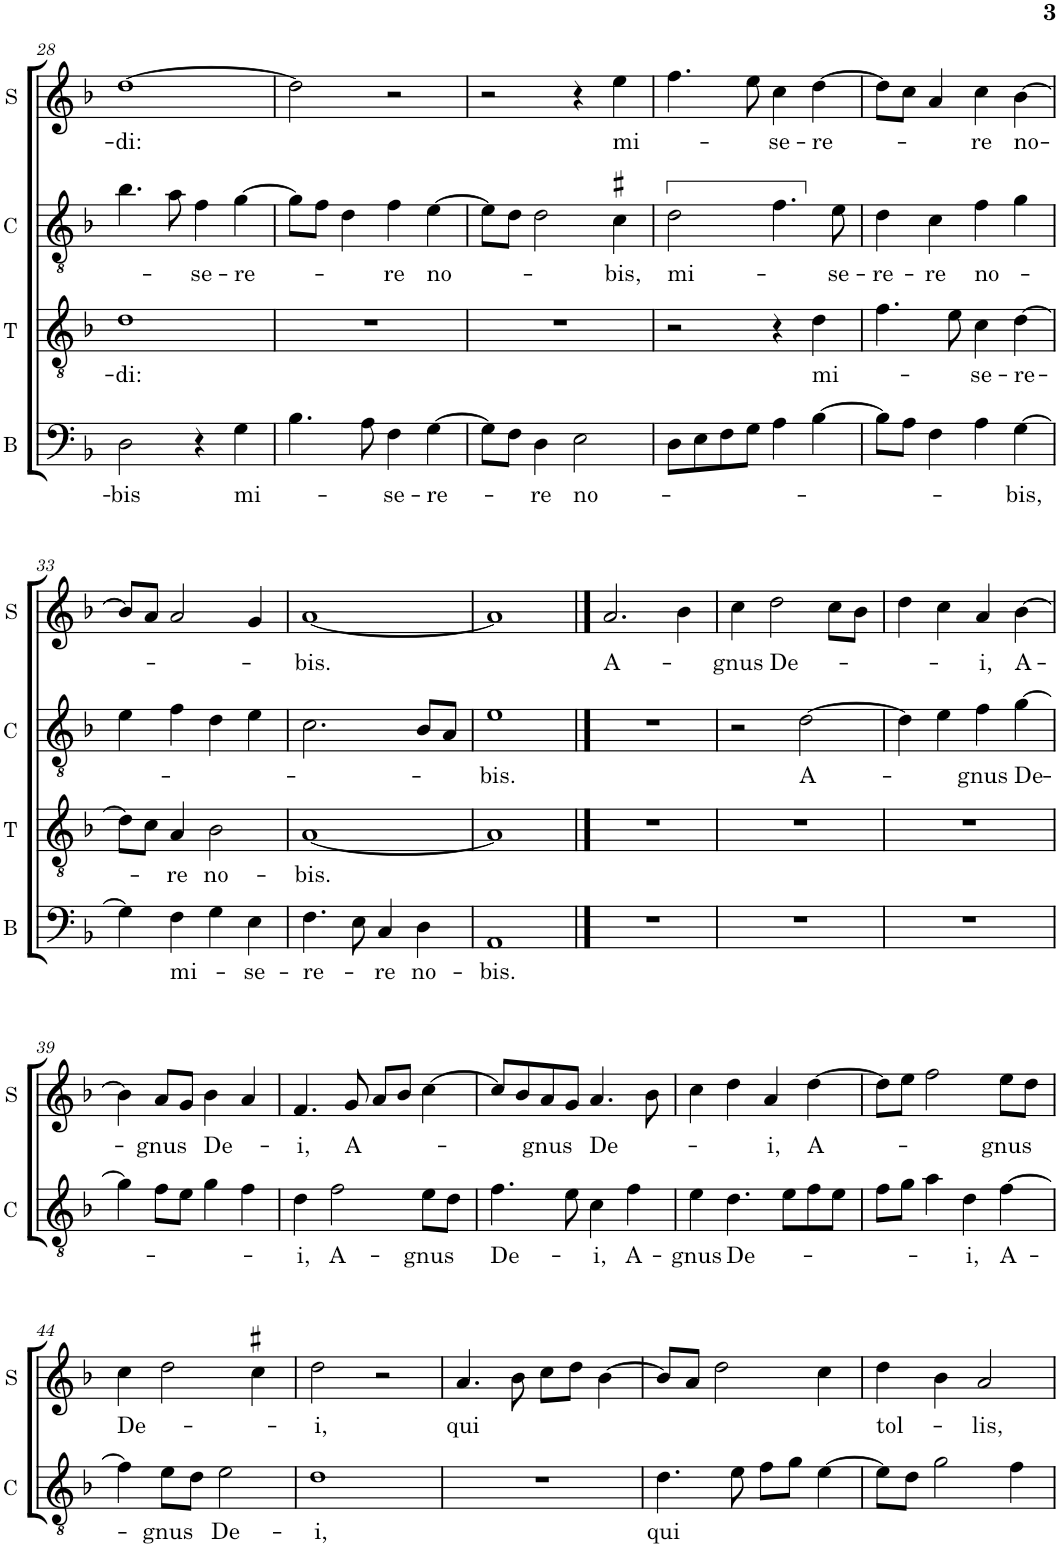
**kern	**text	**kern	**text	**kern	**text	**kern	**text
*part4	*part4	*part3	*part3	*part2	*part2	*part1	*part1
*staff4	*staff4	*staff3	*staff3	*staff2	*staff2	*staff1	*staff1
*I"B	*	*I"T	*	*I"C	*	*I"S	*
*I'B	*	*I'T	*	*I'C	*	*I'S	*
!!LO:PB:g=z
*clefF4	*	*clefGv2	*	*clefGv2	*	*clefG2	*
*k[b-]	*	*k[b-]	*	*k[b-]	*	*k[b-]	*
*M2/2	*	*M2/2	*	*M2/2	*	*M2/2	*
*met(c|)	*	*met(c|)	*	*met(c|)	*	*met(c|)	*
=28	=28	=28	=28	=28	=28	=28	=28
!	!LO:LY:b	!	!LO:LY:b	!	!	!	!LO:LY:b
2D\	-bis	1d	-di:	4.b-\	.	[1dd	-di:
.	.	.	.	8a\	.	.	.
!	!	!	!	!	!LO:LY:b	!	!
4r	.	.	.	4f\	-se-	.	.
!	!LO:LY:b	!	!	!	!LO:LY:b	!	!
4G\	mi-	.	.	[4g\	-re-	.	.
=29	=29	=29	=29	=29	=29	=29	=29
4.B-\	.	1r	.	8g\L]	.	2dd\]	.
.	.	.	.	8f\J	.	.	.
.	.	.	.	4d\	.	.	.
8A\	.	.	.	.	.	.	.
!	!LO:LY:b	!	!	!	!LO:LY:b	!	!
4F\	-se-	.	.	4f\	-re	2r	.
!	!LO:LY:b	!	!	!	!LO:LY:b	!	!
[4G\	-re-	.	.	[4e\	no-	.	.
=30	=30	=30	=30	=30	=30	=30	=30
8G\L]	.	1r	.	8e\L]	.	2r	.
8F\J	.	.	.	8d\J	.	.	.
!	!LO:LY:b	!	!	!	!	!	!
4D\	-re	.	.	2d\	.	.	.
!	!LO:LY:b	!	!	!	!	!	!
2E\	no-	.	.	.	.	4r	.
!	!	!	!	!	!LO:LY:b	!	!LO:LY:b
.	.	.	.	4c#X\	bis,	4ee\	mi-
=31	=31	=31	=31	=31	=31	=31	=31
!	!	!	!	!	!LO:LY:b	!	!
8D\L	.	2r	.	2d\	mi-	4.ff\	.
8E\	.	.	.	.	.	.	.
8F\	.	.	.	.	.	.	.
8G\J	.	.	.	.	.	8ee\	.
!	!	!	!	!	!	!	!LO:LY:b
4A\	.	4r	.	4.f\	.	4cc\	-se-
!	!	!	!LO:LY:b	!	!	!	!LO:LY:b
[4B-\	.	4d\	mi-	.	.	[4dd\	-re-
!	!	!	!	!	!LO:LY:b	!	!
.	.	.	.	8e\	-se-	.	.
=32	=32	=32	=32	=32	=32	=32	=32
!	!	!	!	!	!LO:LY:b	!	!
8B-\L]	.	4.f\	.	4d\	-re-	8dd\L]	.
8A\J	.	.	.	.	.	8cc\J	.
!	!	!	!	!	!LO:LY:b	!	!
4F\	.	.	.	4c\	-re	4a/	.
.	.	8e\	.	.	.	.	.
!	!	!	!LO:LY:b	!	!LO:LY:b	!	!LO:LY:b
4A\	.	4c\	-se-	4f\	no-	4cc\	-re
!	!LO:LY:b	!	!LO:LY:b	!	!	!	!LO:LY:b
[4G\	-bis,	[4d\	-re-	4g\	.	[4b-\	no-
!!LO:LB:g=z
=33	=33	=33	=33	=33	=33	=33	=33
4G\]	.	8d\L]	.	4e\	.	8b-/L]	.
.	.	8c\J	.	.	.	8a/J	.
!	!LO:LY:b	!	!LO:LY:b	!	!	!	!
4F\	mi-	4A/	-re	4f\	.	2a/	.
!	!	!	!LO:LY:b	!	!	!	!
4G\	.	2B-\	no-	4d\	.	.	.
!	!LO:LY:b	!	!	!	!	!	!
4E\	-se-	.	.	4e\	.	4g/	.
=34	=34	=34	=34	=34	=34	=34	=34
!	!LO:LY:b	!	!LO:LY:b	!	!	!	!LO:LY:b
4.F\	-re-	[1A	-bis.	2.c\	.	[1a	-bis.
8E\	.	.	.	.	.	.	.
!	!LO:LY:b	!	!	!	!	!	!
4C/	-re	.	.	.	.	.	.
!	!LO:LY:b	!	!	!	!	!	!
4D\	no-	.	.	8B-/L	.	.	.
.	.	.	.	8A/J	.	.	.
=35	=35	=35	=35	=35	=35	=35	=35
!	!LO:LY:b	!	!	!	!LO:LY:b	!	!
1AA	-bis.	1A]	.	1e	-bis.	1a]	.
==36	==36	==36	==36	==36	==36	==36	==36
!	!	!	!	!	!	!	!LO:LY:b
1r	.	1r	.	1r	.	2.a/	A-
.	.	.	.	.	.	4b-\	.
=37	=37	=37	=37	=37	=37	=37	=37
!	!	!	!	!	!	!	!LO:LY:b
1r	.	1r	.	2r	.	4cc\	-gnus
!	!	!	!	!	!	!	!LO:LY:b
.	.	.	.	.	.	2dd\	De-
!	!	!	!	!	!LO:LY:b	!	!
.	.	.	.	[2d\	A-	.	.
.	.	.	.	.	.	8cc\L	.
.	.	.	.	.	.	8b-\J	.
=38	=38	=38	=38	=38	=38	=38	=38
1r	.	1r	.	4d\]	.	4dd\	.
.	.	.	.	4e\	.	4cc\	.
!	!	!	!	!	!LO:LY:b	!	!LO:LY:b
.	.	.	.	4f\	-gnus	4a/	-i,
!	!	!	!	!	!LO:LY:b	!	!LO:LY:b
.	.	.	.	[4g\	De-	[4b-\	A-
!!LO:LB:g=z
=39	=39	=39	=39	=39	=39	=39	=39
1r	.	1r	.	4g\]	.	4b-\]	.
!	!	!	!	!	!	!	!LO:LY:b
.	.	.	.	8f\L	.	8a/L	-gnus
.	.	.	.	8e\J	.	8g/J	.
!	!	!	!	!	!	!	!LO:LY:b
.	.	.	.	4g\	.	4b-\	De-
.	.	.	.	4f\	.	4a/	.
=40	=40	=40	=40	=40	=40	=40	=40
!	!	!	!	!	!LO:LY:b	!	!LO:LY:b
1r	.	1r	.	4d\	-i,	4.f/	-i,
!	!	!	!	!	!LO:LY:b	!	!
.	.	.	.	2f\	A-	.	.
!	!	!	!	!	!	!	!LO:LY:b
.	.	.	.	.	.	8g/	A-
.	.	.	.	.	.	8a/L	.
.	.	.	.	.	.	8b-/J	.
!	!	!	!	!	!LO:LY:b	!	!
.	.	.	.	8e\L	-gnus	[4cc\	.
.	.	.	.	8d\J	.	.	.
=41	=41	=41	=41	=41	=41	=41	=41
!	!	!	!	!	!LO:LY:b	!	!
1r	.	1r	.	4.f\	De-	8cc/L]	.
.	.	.	.	.	.	8b-/	.
!	!	!	!	!	!	!	!LO:LY:b
.	.	.	.	.	.	8a/	gnus
.	.	.	.	8e\	.	8g/J	.
!	!	!	!	!	!LO:LY:b	!	!LO:LY:b
.	.	.	.	4c\	-i,	4.a/	De-
!	!	!	!	!	!LO:LY:b	!	!
.	.	.	.	4f\	A-	.	.
.	.	.	.	.	.	8b-\	.
=42	=42	=42	=42	=42	=42	=42	=42
!	!	!	!	!	!LO:LY:b	!	!
1r	.	1r	.	4e\	-gnus	4cc\	.
!	!	!	!	!	!LO:LY:b	!	!
.	.	.	.	4.d\	De-	4dd\	.
!	!	!	!	!	!	!	!LO:LY:b
.	.	.	.	.	.	4a/	-i,
.	.	.	.	8e\L	.	.	.
!	!	!	!	!	!	!	!LO:LY:b
.	.	.	.	8f\	.	[4dd\	A-
.	.	.	.	8e\J	.	.	.
=43	=43	=43	=43	=43	=43	=43	=43
1r	.	1r	.	8f\L	.	8dd\L]	.
.	.	.	.	8g\J	.	8ee\J	.
.	.	.	.	4a\	.	2ff\	.
!	!	!	!	!	!LO:LY:b	!	!
.	.	.	.	4d\	-i,	.	.
!	!	!	!	!	!LO:LY:b	!	!LO:LY:b
.	.	.	.	[4f\	A-	8ee\L	-gnus
.	.	.	.	.	.	8dd\J	.
!!LO:LB:g=z
=44	=44	=44	=44	=44	=44	=44	=44
!	!	!	!	!	!	!	!LO:LY:b
1r	.	1r	.	4f\]	.	4cc\	De-
!	!	!	!	!	!LO:LY:b	!	!
.	.	.	.	8e\L	-gnus	2dd\	.
.	.	.	.	8d\J	.	.	.
!	!	!	!	!	!LO:LY:b	!	!
.	.	.	.	2e\	De-	.	.
.	.	.	.	.	.	4cc#X\	.
=45	=45	=45	=45	=45	=45	=45	=45
!	!	!	!	!	!LO:LY:b	!	!LO:LY:b
1r	.	1r	.	1d	-i,	2dd\	-i,
.	.	.	.	.	.	2r	.
=46	=46	=46	=46	=46	=46	=46	=46
!	!	!	!	!	!	!	!LO:LY:b
1r	.	1r	.	1r	.	4.a/	qui
.	.	.	.	.	.	8b-\	.
.	.	.	.	.	.	8cc\L	.
.	.	.	.	.	.	8dd\J	.
.	.	.	.	.	.	[4b-\	.
=47	=47	=47	=47	=47	=47	=47	=47
!	!	!	!	!	!LO:LY:b	!	!
1r	.	1r	.	4.d\	qui	8b-/L]	.
.	.	.	.	.	.	8a/J	.
.	.	.	.	.	.	2dd\	.
.	.	.	.	8e\	.	.	.
.	.	.	.	8f\L	.	.	.
.	.	.	.	8g\J	.	.	.
.	.	.	.	[4e\	.	4cc\	.
=48	=48	=48	=48	=48	=48	=48	=48
!	!	!	!	!	!	!	!LO:LY:b
1r	.	1r	.	8e\L]	.	4dd\	tol-
.	.	.	.	8d\J	.	.	.
.	.	.	.	2g\	.	4b-\	.
!	!	!	!	!	!	!	!LO:LY:b
.	.	.	.	.	.	2a/	-lis,
.	.	.	.	4f\	.	.	.
=	=	=	=	=	=	=	=
*-	*-	*-	*-	*-	*-	*-	*-
